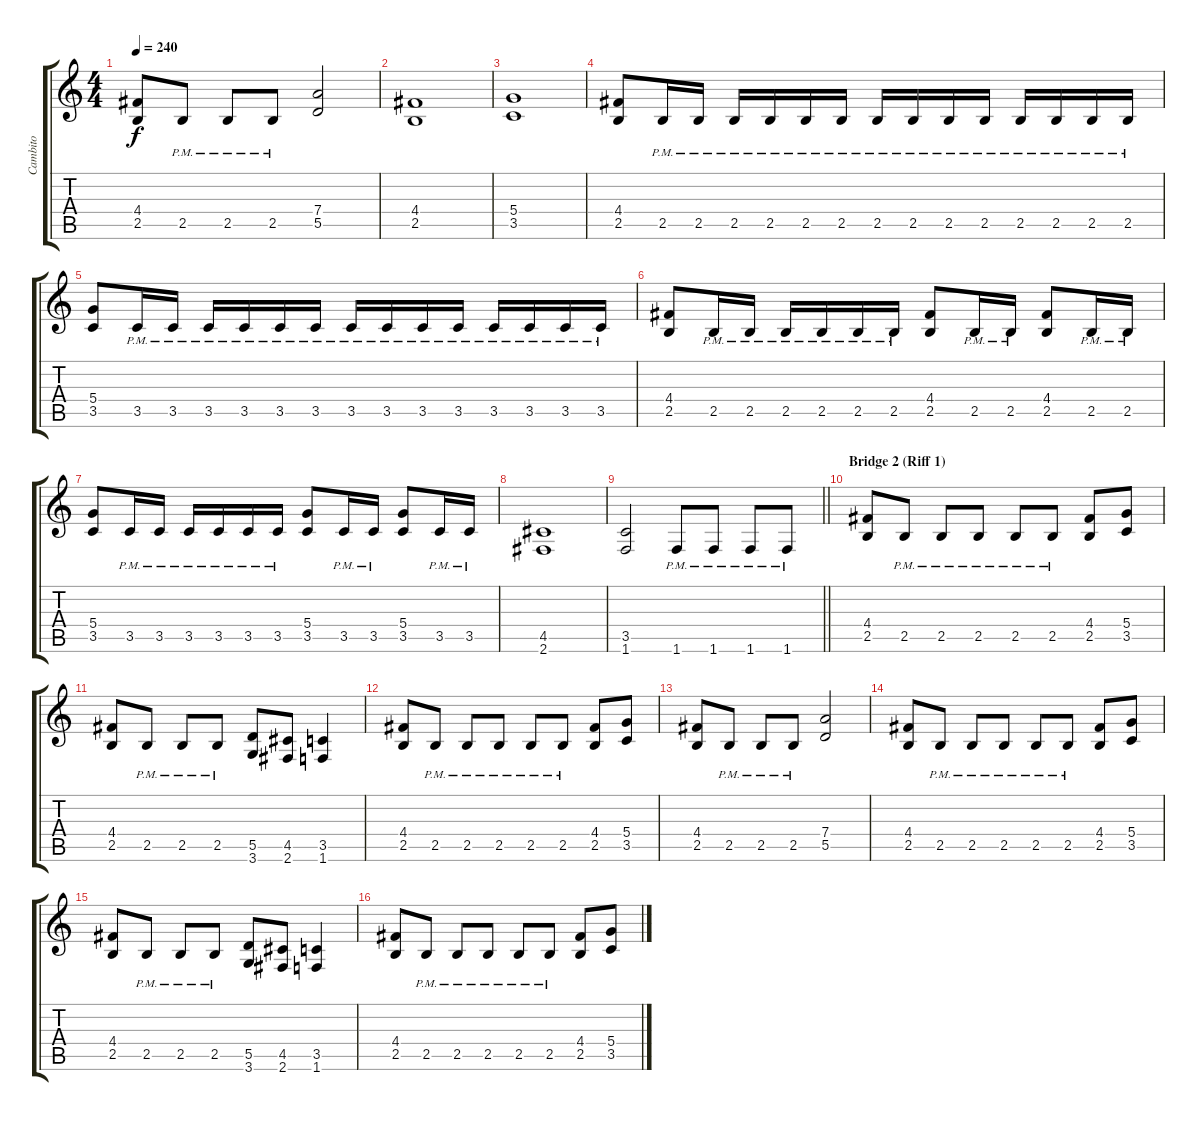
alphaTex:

\track ("Cambito" "Cambito") {instrument distortionguitar}
\staff {score tabs}
\tuning (E4 B3 G3 D3 A2 E2) {hide}
\ts (4 4)
\tempo 240
\clef g2
\ks c
(4.4 2.5).8{dy f} 2.5{pm}.8 2.5{pm}.8 2.5{pm}.8 (7.4 5.5).2 |
(4.4 2.5).1 |
(5.4 3.5).1 |
(4.4 2.5).8 2.5{pm}.16 2.5{pm}.16 2.5{pm}.16 2.5{pm}.16 2.5{pm}.16 2.5{pm}.16 2.5{pm}.16 2.5{pm}.16 2.5{pm}.16 2.5{pm}.16 2.5{pm}.16 2.5{pm}.16 2.5{pm}.16 2.5{pm}.16 |
(5.4 3.5).8 3.5{pm}.16 3.5{pm}.16 3.5{pm}.16 3.5{pm}.16 3.5{pm}.16 3.5{pm}.16 3.5{pm}.16 3.5{pm}.16 3.5{pm}.16 3.5{pm}.16 3.5{pm}.16 3.5{pm}.16 3.5{pm}.16 3.5{pm}.16 |
(4.4 2.5).8 2.5{pm}.16 2.5{pm}.16 2.5{pm}.16 2.5{pm}.16 2.5{pm}.16 2.5{pm}.16 (4.4 2.5).8 2.5{pm}.16 2.5{pm}.16 (4.4 2.5).8 2.5{pm}.16 2.5{pm}.16 |
(5.4 3.5).8 3.5{pm}.16 3.5{pm}.16 3.5{pm}.16 3.5{pm}.16 3.5{pm}.16 3.5{pm}.16 (5.4 3.5).8 3.5{pm}.16 3.5{pm}.16 (5.4 3.5).8 3.5{pm}.16 3.5{pm}.16 |
(4.5 2.6).1 |
\barLineRight lightlight
(3.5 1.6).2 1.6{pm}.8 1.6{pm}.8 1.6{pm}.8 1.6{pm}.8 |
\section ("" "Bridge 2 (Riff 1)")
(4.4 2.5).8{balance 0} 2.5{pm}.8 2.5{pm}.8 2.5{pm}.8 2.5{pm}.8 2.5{pm}.8 (4.4 2.5).8 (5.4 3.5).8 |
(4.4 2.5).8 2.5{pm}.8 2.5{pm}.8 2.5{pm}.8 (5.5 3.6).8 (4.5 2.6).8 (3.5 1.6).4 |
(4.4 2.5).8 2.5{pm}.8 2.5{pm}.8 2.5{pm}.8 2.5{pm}.8 2.5{pm}.8 (4.4 2.5).8 (5.4 3.5).8 |
(4.4 2.5).8 2.5{pm}.8 2.5{pm}.8 2.5{pm}.8 (7.4 5.5).2 |
(4.4 2.5).8 2.5{pm}.8 2.5{pm}.8 2.5{pm}.8 2.5{pm}.8 2.5{pm}.8 (4.4 2.5).8 (5.4 3.5).8 |
(4.4 2.5).8 2.5{pm}.8 2.5{pm}.8 2.5{pm}.8 (5.5 3.6).8 (4.5 2.6).8 (3.5 1.6).4 |
(4.4 2.5).8 2.5{pm}.8 2.5{pm}.8 2.5{pm}.8 2.5{pm}.8 2.5{pm}.8 (4.4 2.5).8 (5.4 3.5).8
